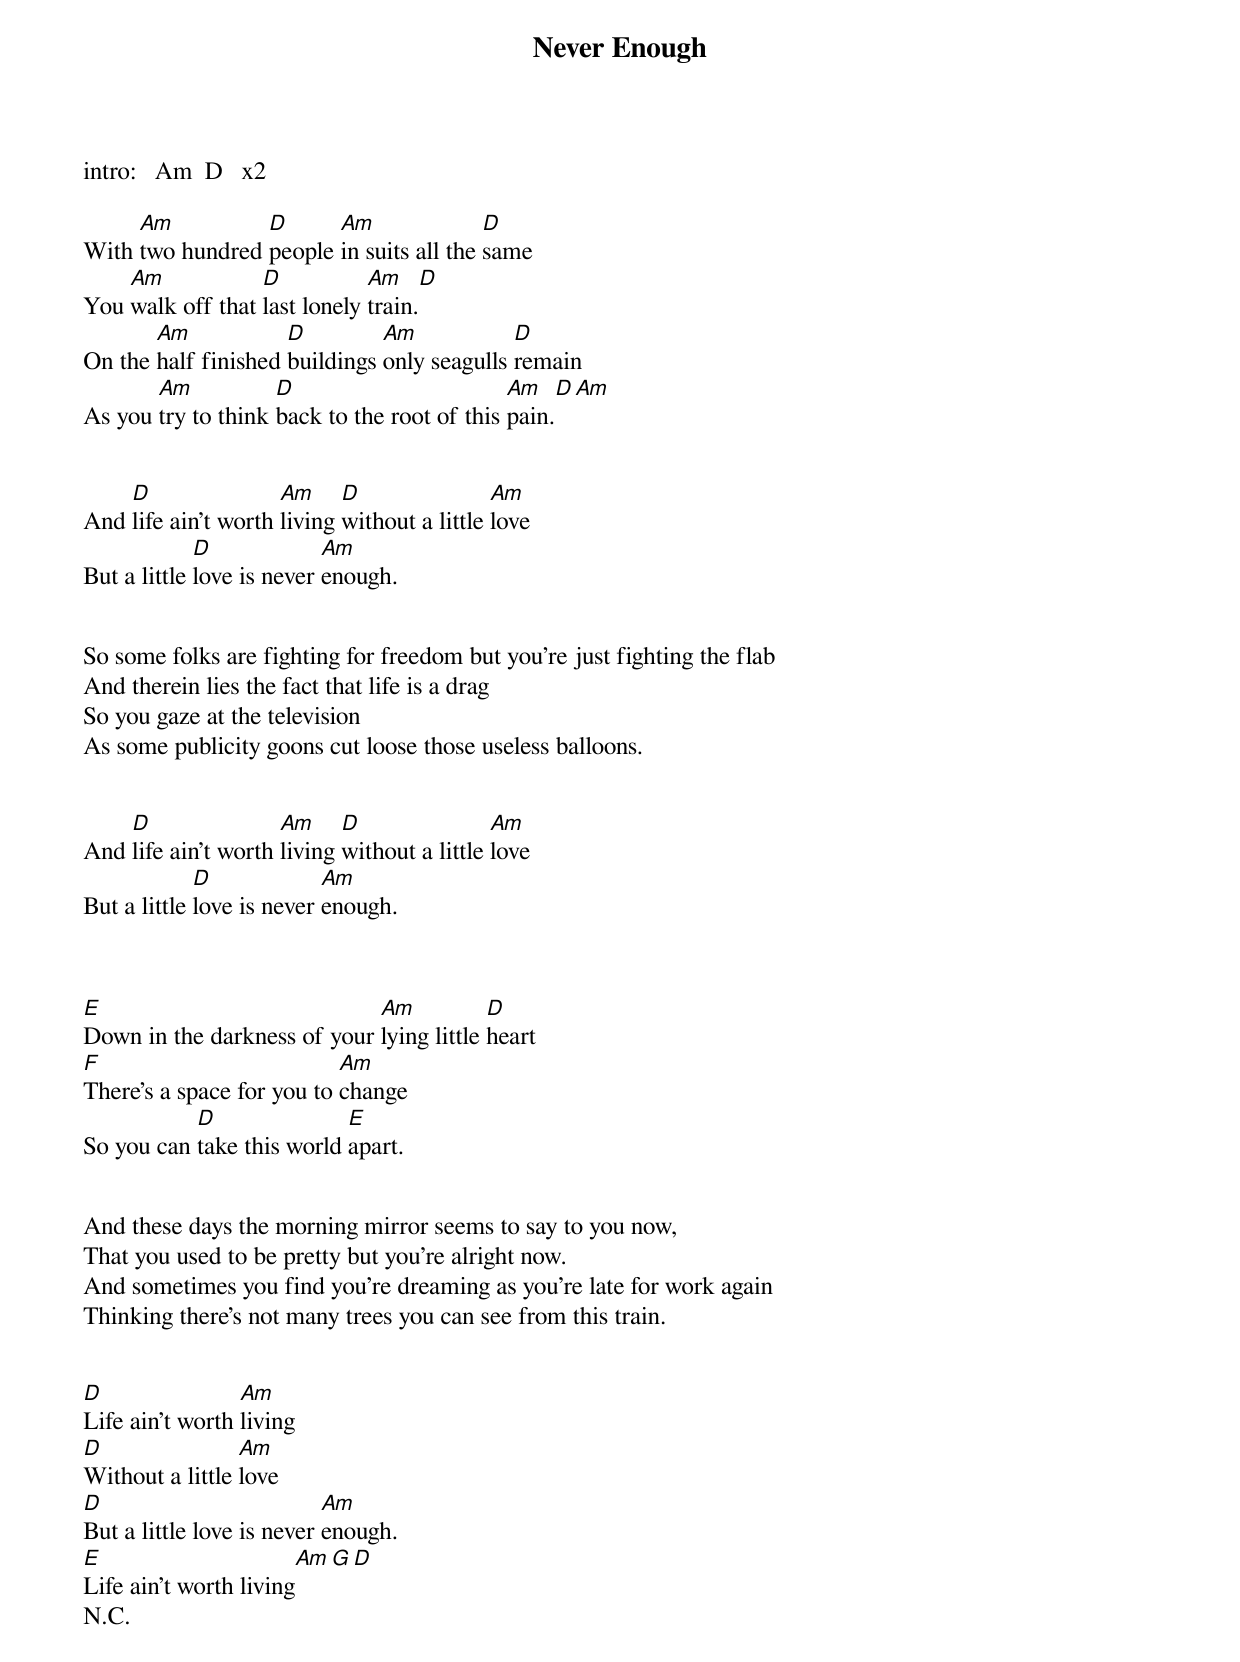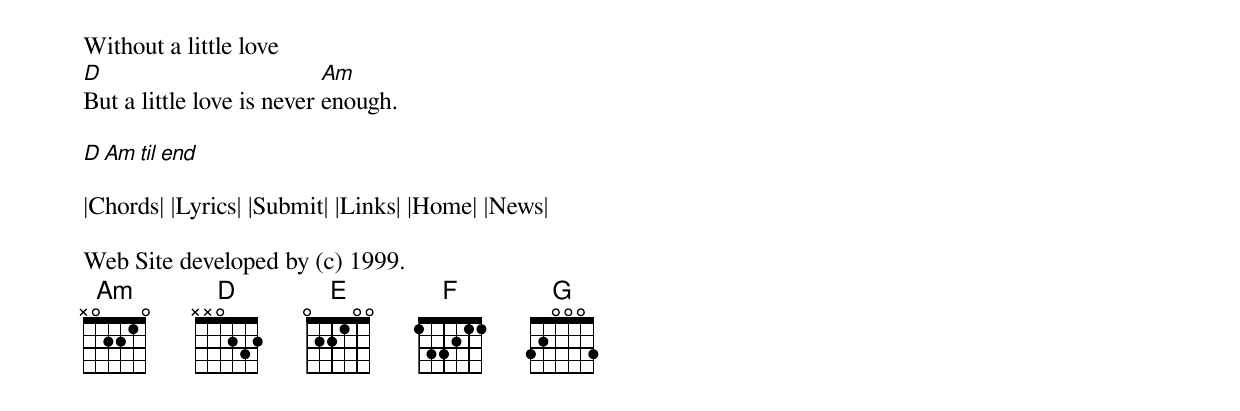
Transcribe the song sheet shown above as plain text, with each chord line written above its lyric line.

Never Enough


intro:   Am  D   x2

     Am          D      Am               D
With two hundred people in suits all the same
    Am            D           Am          D
You walk off that last lonely train.
       Am            D         Am            D
On the half finished buildings only seagulls remain
       Am           D                        Am       D    Am
As you try to think back to the root of this pain.


    D                Am     D                Am
And life ain't worth living without a little love
             D             Am
But a little love is never enough.


So some folks are fighting for freedom but you're just fighting the flab
And therein lies the fact that life is a drag
So you gaze at the television
As some publicity goons cut loose those useless balloons.


    D                Am     D                Am
And life ain't worth living without a little love
             D             Am
But a little love is never enough.



E                            Am           D
Down in the darkness of your lying little heart
F                          Am
There's a space for you to change
           D               E
So you can take this world apart.


And these days the morning mirror seems to say to you now,
That you used to be pretty but you're alright now.
And sometimes you find you're dreaming as you're late for work again
Thinking there's not many trees you can see from this train.


D                Am
Life ain't worth living
D                Am
Without a little love
D                          Am
But a little love is never enough.
E                        Am   G   D
Life ain't worth living
N.C.
Without a little love
D                          Am
But a little love is never enough.

D    Am  til end

|Chords| |Lyrics| |Submit| |Links| |Home| |News|

Web Site developed by (c) 1999.
